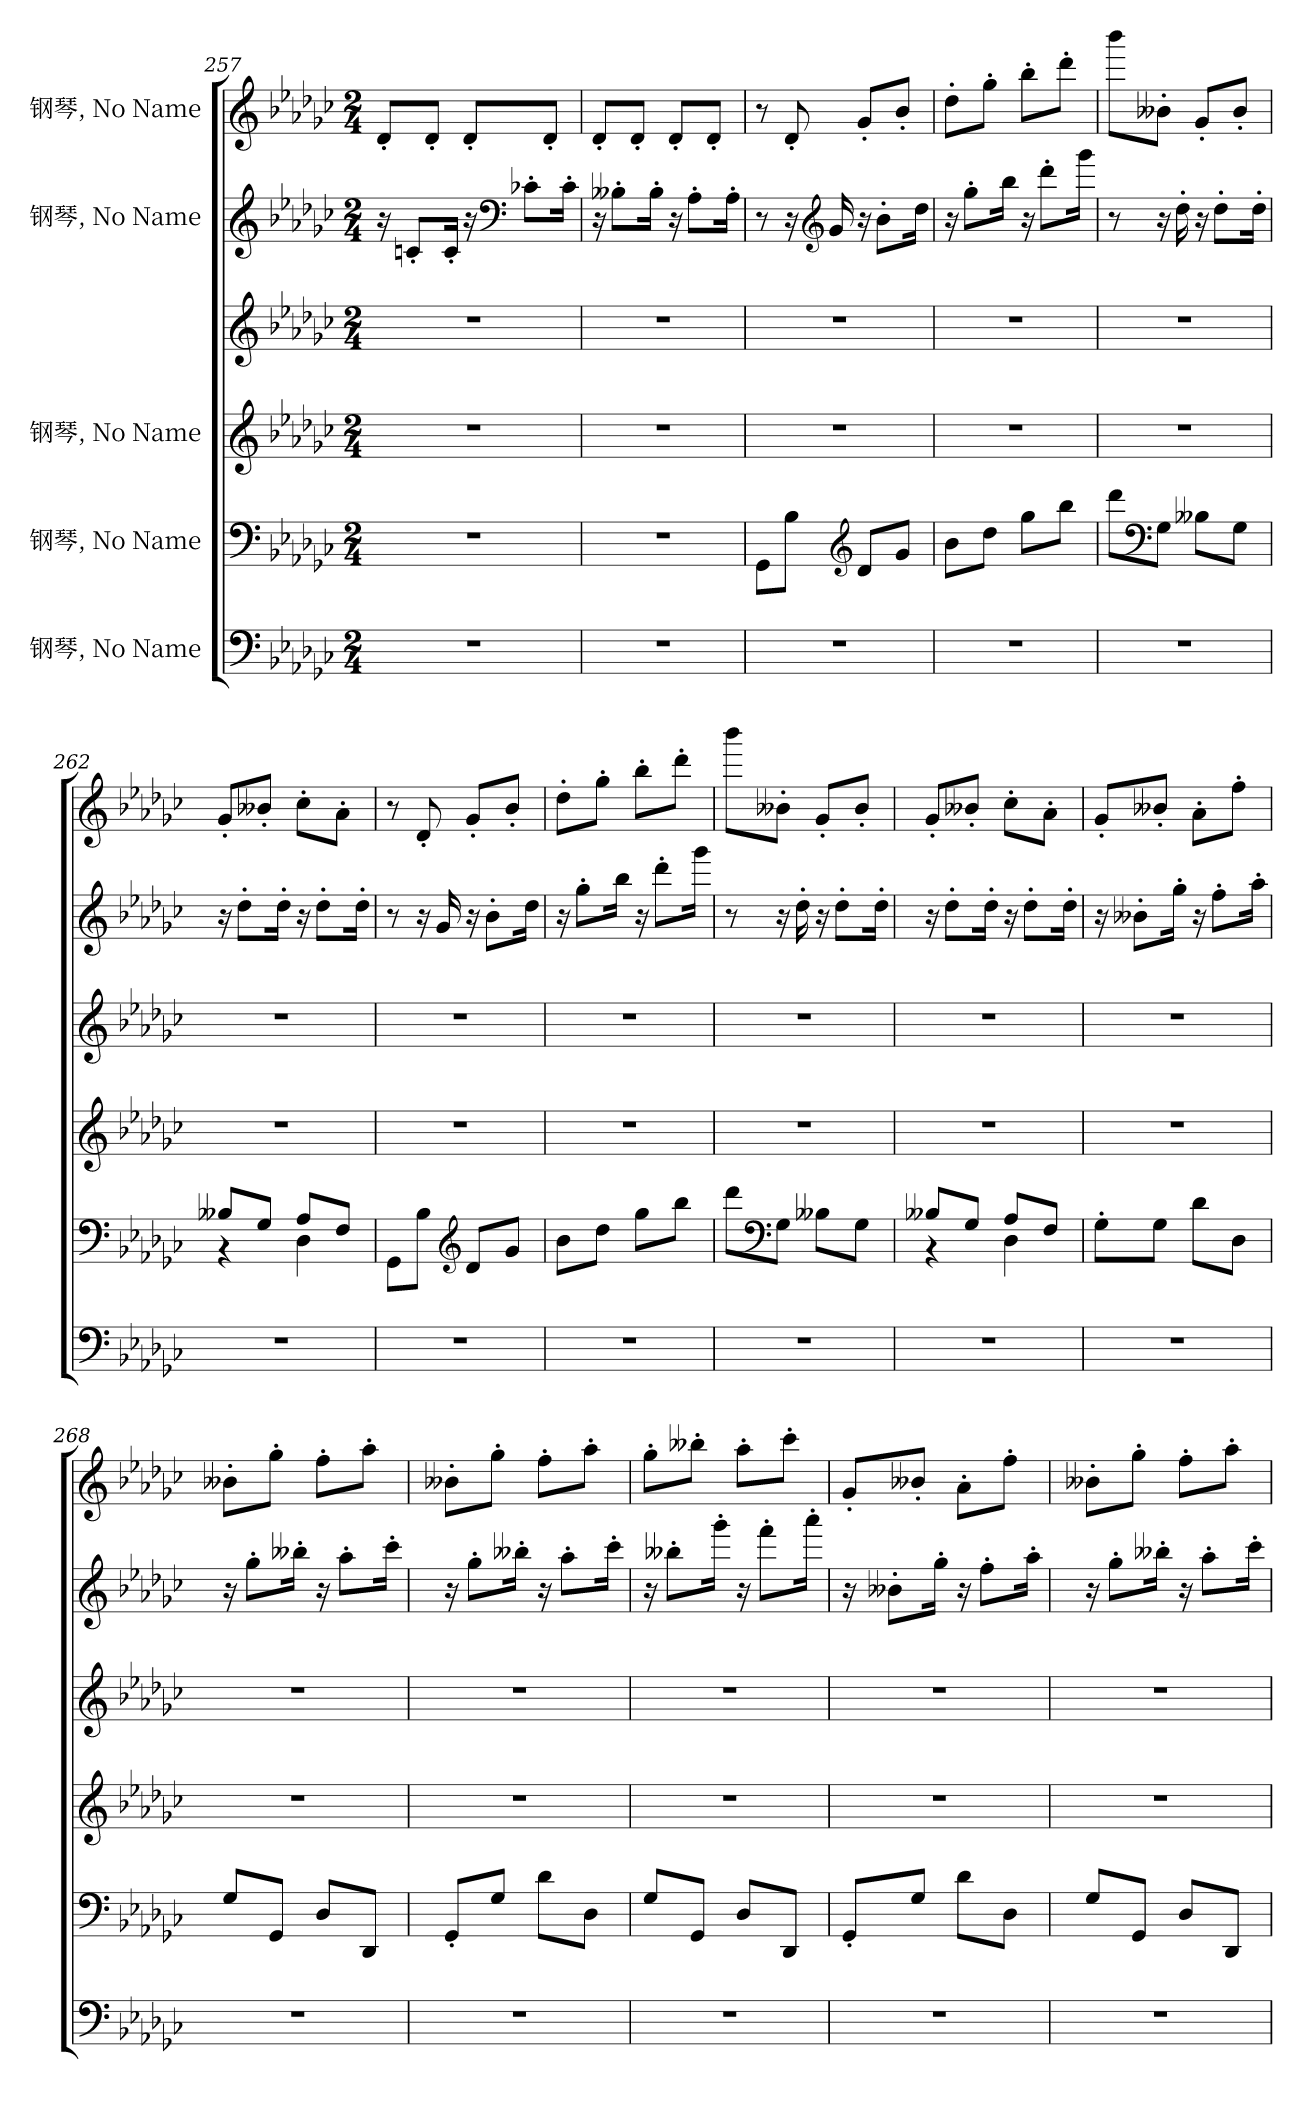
**kern	**kern	**kern	**kern	**kern	**kern
*part5	*part4	*part3	*part3	*part2	*part1
*staff6	*staff5	*staff4	*staff3	*staff2	*staff1
*I"钢琴, No Name	*I"钢琴, No Name	*I"钢琴, No Name	*	*I"钢琴, No Name	*I"钢琴, No Name
*clefF4	*clefF4	*clefG2	*clefG2	*clefG2	*clefG2
*k[b-e-a-d-g-c-]	*k[b-e-a-d-g-c-]	*k[b-e-a-d-g-c-]	*k[b-e-a-d-g-c-]	*k[b-e-a-d-g-c-]	*k[b-e-a-d-g-c-]
*M2/4	*M2/4	*M2/4	*M2/4	*M2/4	*M2/4
=257	=257	=257	=257	=257	=257
2r	2r	2r	2r	16r	8d-'/L
.	.	.	.	8cn'/L	.
.	.	.	.	.	8d-'/J
.	.	.	.	16c'/Jk	.
.	.	.	.	16r	8d-'/L
*	*	*	*	*clefF4	*
.	.	.	.	8c-X'\L	.
.	.	.	.	.	8d-'/J
.	.	.	.	16c-'\Jk	.
=258	=258	=258	=258	=258	=258
2r	2r	2r	2r	16r	8d-'/L
.	.	.	.	8B--X'\L	.
.	.	.	.	.	8d-'/J
.	.	.	.	16B--'\Jk	.
.	.	.	.	16r	8d-'/L
.	.	.	.	8A-'\L	.
*	*	*	*	*	*MM158
.	.	.	.	.	8d-'/J
.	.	.	.	16A-'\Jk	.
=259	=259	=259	=259	=259	=259
2r	8GG-\L	2r	2r	8r	8r
.	8B-\J	.	.	16r	8d-'/
*	*	*	*	*clefG2	*
.	.	.	.	16g-/	.
*	*clefG2	*	*	*	*
.	8d-/L	.	.	16r	8g-'/L
.	.	.	.	8b-'\L	.
.	8g-/J	.	.	.	8b-'/J
.	.	.	.	16dd-\Jk	.
!!LO:LB:g=z
=260	=260	=260	=260	=260	=260
2r	8b-\L	2r	2r	16r	8dd-'\L
.	.	.	.	8gg-'\L	.
.	8dd-\J	.	.	.	8gg-'\J
.	.	.	.	16bb-\Jk	.
.	8gg-\L	.	.	16r	8bb-'\L
.	.	.	.	8ddd-'\L	.
.	8bb-\J	.	.	.	8ddd-'\J
.	.	.	.	16ggg-\Jk	.
=261	=261	=261	=261	=261	=261
*	*	*	*	*	*MM152
2r	8ddd-\L	2r	2r	8r	8bbb-\L
*	*clefF4	*	*	*	*
.	8G-\J	.	.	16r	8b--X'\J
.	.	.	.	16dd-'\	.
.	8B--X\L	.	.	16r	8g-'/L
.	.	.	.	8dd-'\L	.
.	8G-\J	.	.	.	8b--'/J
.	.	.	.	16dd-'\Jk	.
=262	=262	=262	=262	=262	=262
*	*^	*	*	*	*
2r	8B--X/L	4r	2r	2r	16r	8g-'/L
.	.	.	.	.	8dd-'\L	.
.	8G-/J	.	.	.	.	8b--X'/J
.	.	.	.	.	16dd-'\Jk	.
.	8A-/L	4D-\	.	.	16r	8cc-'\L
.	.	.	.	.	8dd-'\L	.
.	8F/J	.	.	.	.	8a-'\J
.	.	.	.	.	16dd-'\Jk	.
*	*v	*v	*	*	*	*
=263	=263	=263	=263	=263	=263
2r	8GG-\L	2r	2r	8r	8r
.	8B-\J	.	.	16r	8d-'/
.	.	.	.	16g-/	.
*	*clefG2	*	*	*	*
.	8d-/L	.	.	16r	8g-'/L
.	.	.	.	8b-'\L	.
.	8g-/J	.	.	.	8b-'/J
.	.	.	.	16dd-\Jk	.
=264	=264	=264	=264	=264	=264
2r	8b-\L	2r	2r	16r	8dd-'\L
.	.	.	.	8gg-'\L	.
.	8dd-\J	.	.	.	8gg-'\J
.	.	.	.	16bb-\Jk	.
.	8gg-\L	.	.	16r	8bb-'\L
.	.	.	.	8ddd-'\L	.
.	8bb-\J	.	.	.	8ddd-'\J
.	.	.	.	16ggg-\Jk	.
!!LO:PB:g=z
=265	=265	=265	=265	=265	=265
*	*	*	*	*	*MM152
2r	8ddd-\L	2r	2r	8r	8bbb-\L
*	*clefF4	*	*	*	*
.	8G-\J	.	.	16r	8b--X'\J
.	.	.	.	16dd-'\	.
.	8B--X\L	.	.	16r	8g-'/L
.	.	.	.	8dd-'\L	.
.	8G-\J	.	.	.	8b--'/J
.	.	.	.	16dd-'\Jk	.
=266	=266	=266	=266	=266	=266
*	*^	*	*	*	*
2r	8B--X/L	4r	2r	2r	16r	8g-'/L
.	.	.	.	.	8dd-'\L	.
.	8G-/J	.	.	.	.	8b--X'/J
.	.	.	.	.	16dd-'\Jk	.
.	8A-/L	4D-\	.	.	16r	8cc-'\L
.	.	.	.	.	8dd-'\L	.
.	8F/J	.	.	.	.	8a-'\J
.	.	.	.	.	16dd-'\Jk	.
*	*v	*v	*	*	*	*
=267	=267	=267	=267	=267	=267
2r	8G-'\L	2r	2r	16r	8g-'/L
.	.	.	.	8b--X'\L	.
.	8G-\J	.	.	.	8b--X'/J
.	.	.	.	16gg-'\Jk	.
.	8d-\L	.	.	16r	8a-'\L
.	.	.	.	8ff'\L	.
.	8D-\J	.	.	.	8ff'\J
.	.	.	.	16aa-'\Jk	.
=268	=268	=268	=268	=268	=268
2r	8G-/L	2r	2r	16r	8b--X'\L
.	.	.	.	8gg-'\L	.
.	8GG-/J	.	.	.	8gg-'\J
.	.	.	.	16bb--X'\Jk	.
.	8D-/L	.	.	16r	8ff'\L
.	.	.	.	8aa-'\L	.
.	8DD-/J	.	.	.	8aa-'\J
.	.	.	.	16ccc-'\Jk	.
!!LO:LB:g=z
=269	=269	=269	=269	=269	=269
2r	8GG-'/L	2r	2r	16r	8b--X'\L
.	.	.	.	8gg-'\L	.
.	8G-/J	.	.	.	8gg-'\J
.	.	.	.	16bb--X'\Jk	.
.	8d-\L	.	.	16r	8ff'\L
.	.	.	.	8aa-'\L	.
.	8D-\J	.	.	.	8aa-'\J
.	.	.	.	16ccc-'\Jk	.
=270	=270	=270	=270	=270	=270
2r	8G-/L	2r	2r	16r	8gg-'\L
.	.	.	.	8bb--X'\L	.
.	8GG-/J	.	.	.	8bb--X'\J
.	.	.	.	16ggg-'\Jk	.
.	8D-/L	.	.	16r	8aa-'\L
.	.	.	.	8fff'\L	.
.	8DD-/J	.	.	.	8ccc-'\J
.	.	.	.	16aaa-'\Jk	.
=271	=271	=271	=271	=271	=271
2r	8GG-'/L	2r	2r	16r	8g-'/L
.	.	.	.	8b--X'\L	.
.	8G-/J	.	.	.	8b--X'/J
.	.	.	.	16gg-'\Jk	.
.	8d-\L	.	.	16r	8a-'\L
.	.	.	.	8ff'\L	.
.	8D-\J	.	.	.	8ff'\J
.	.	.	.	16aa-'\Jk	.
=272	=272	=272	=272	=272	=272
2r	8G-/L	2r	2r	16r	8b--X'\L
.	.	.	.	8gg-'\L	.
.	8GG-/J	.	.	.	8gg-'\J
.	.	.	.	16bb--X'\Jk	.
.	8D-/L	.	.	16r	8ff'\L
.	.	.	.	8aa-'\L	.
.	8DD-/J	.	.	.	8aa-'\J
.	.	.	.	16ccc-'\Jk	.
=	=	=	=	=	=
*-	*-	*-	*-	*-	*-
